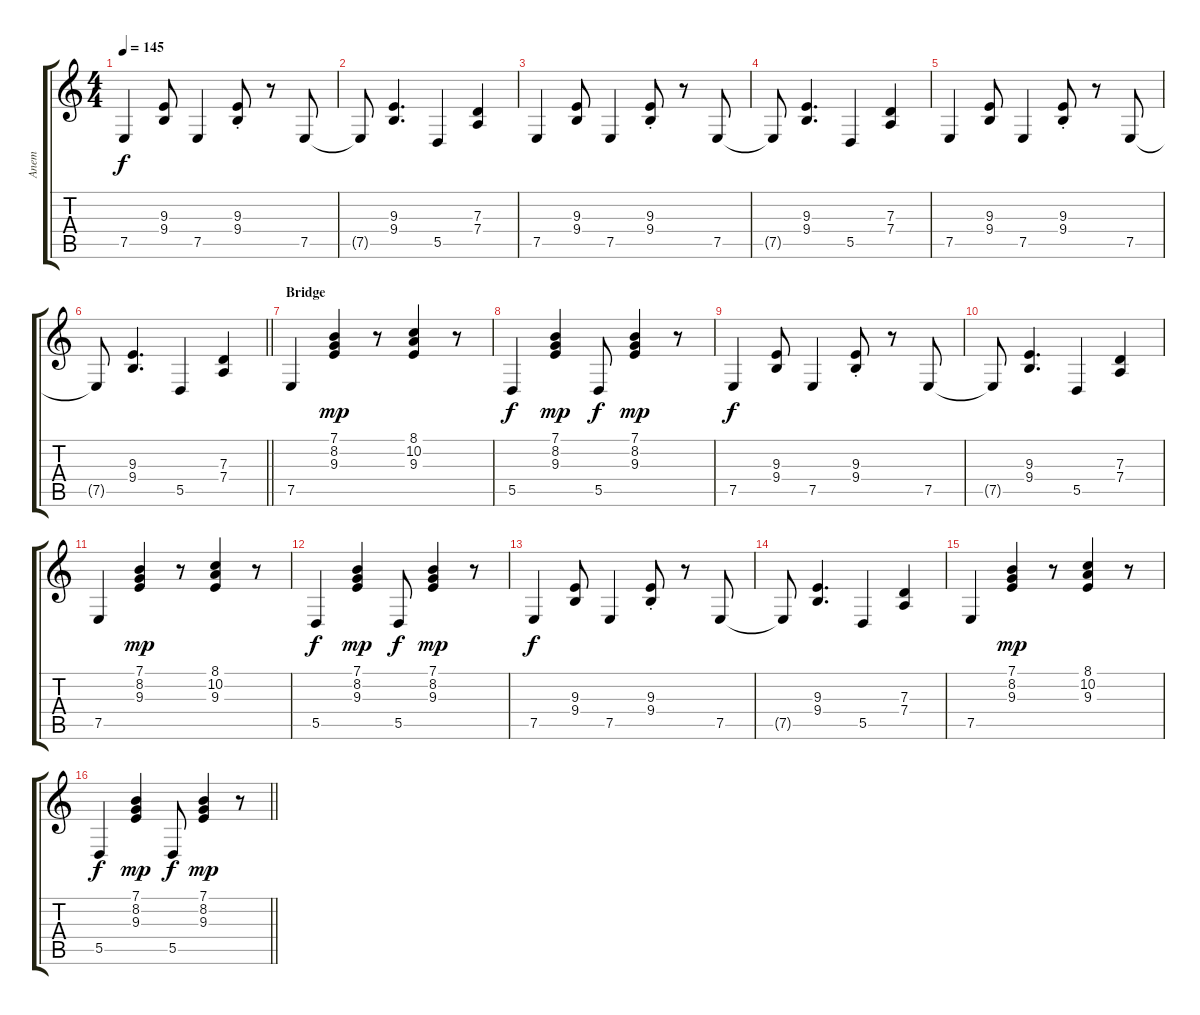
\track ("Anem" "Anem") {instrument electricpiano2}
\staff {score tabs}
\tuning (E4 B3 G3 D3 A2 E2) {hide}
\ts (4 4)
\tempo 145
\clef g2
\ks c
7.5.4{dy f} (9.3 9.4).8 7.5.4 (9.3{st} 9.4{st}).8 r.8 7.5.8 |
7.5{t}.8 (9.3 9.4).4{d} 5.5.4 (7.3 7.4).4 |
7.5.4 (9.3 9.4).8 7.5.4 (9.3{st} 9.4{st}).8 r.8 7.5.8 |
7.5{t}.8 (9.3 9.4).4{d} 5.5.4 (7.3 7.4).4 |
7.5.4 (9.3 9.4).8 7.5.4 (9.3{st} 9.4{st}).8 r.8 7.5.8 |
\barLineRight lightlight
7.5{t}.8 (9.3 9.4).4{d} 5.5.4 (7.3 7.4).4 |
\section ("" "Bridge")
7.5.4 (7.1 8.2 9.3).4{dy mp} r.8 (8.1 10.2 9.3).4 r.8 |
5.5.4{dy f} (7.1 8.2 9.3).4{dy mp} 5.5.8{dy f} (7.1 8.2 9.3).4{dy mp} r.8 |
7.5.4{dy f} (9.3 9.4).8 7.5.4 (9.3{st} 9.4{st}).8 r.8 7.5.8 |
7.5{t}.8 (9.3 9.4).4{d} 5.5.4 (7.3 7.4).4 |
7.5.4 (7.1 8.2 9.3).4{dy mp} r.8 (8.1 10.2 9.3).4 r.8 |
5.5.4{dy f} (7.1 8.2 9.3).4{dy mp} 5.5.8{dy f} (7.1 8.2 9.3).4{dy mp} r.8 |
7.5.4{dy f} (9.3 9.4).8 7.5.4 (9.3{st} 9.4{st}).8 r.8 7.5.8 |
7.5{t}.8 (9.3 9.4).4{d} 5.5.4 (7.3 7.4).4 |
7.5.4 (7.1 8.2 9.3).4{dy mp} r.8 (8.1 10.2 9.3).4 r.8 |
\barLineRight lightlight
5.5.4{dy f} (7.1 8.2 9.3).4{dy mp} 5.5.8{dy f} (7.1 8.2 9.3).4{dy mp} r.8
